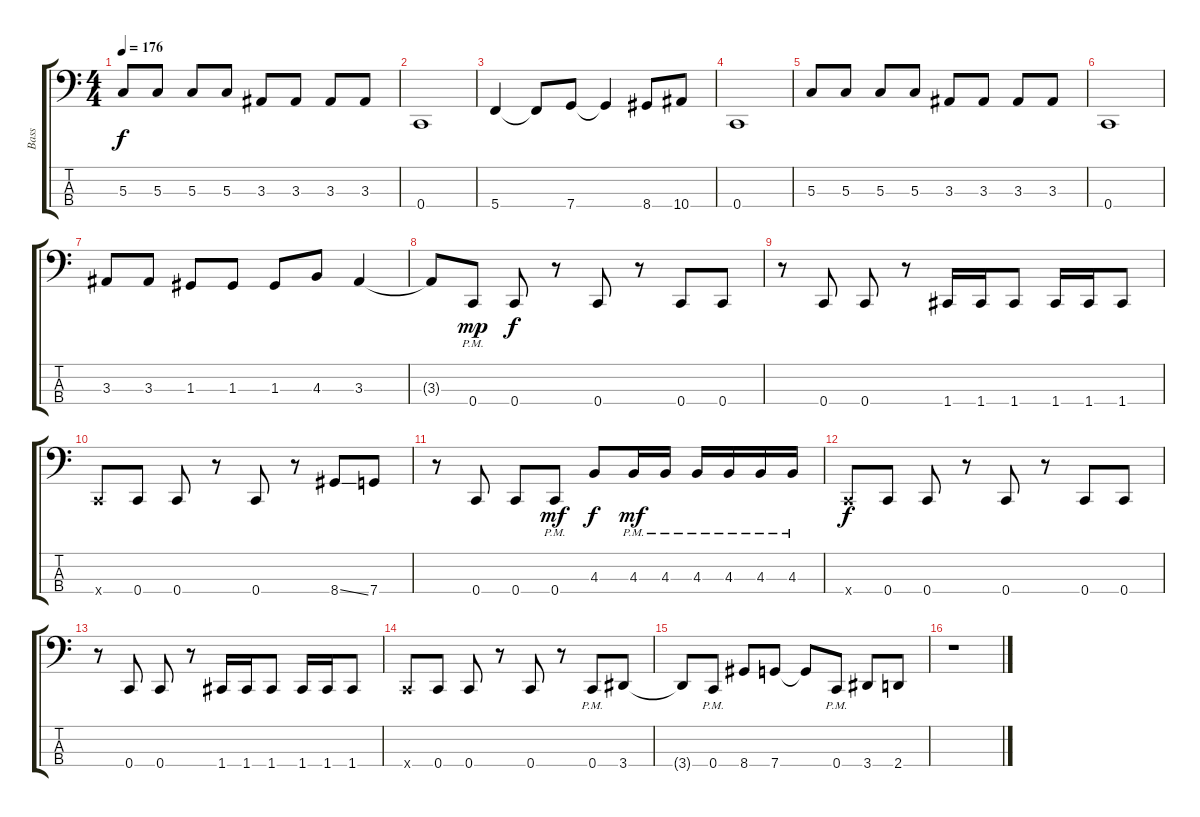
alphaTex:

\track ("Bass" "Bass") {instrument slapbass1}
\staff {score tabs}
\tuning (F2 C2 G1 C1) {hide}
\ts (4 4)
\tempo 176
\clef f4
\ks c
5.3.8{dy f} 5.3.8 5.3.8 5.3.8 3.3.8 3.3.8 3.3.8 3.3.8 |
0.4.1 |
5.4.4 5.4{t}.8 7.4.8 7.4{t}.4 8.4.8 10.4.8 |
0.4.1 |
5.3.8 5.3.8 5.3.8 5.3.8 3.3.8 3.3.8 3.3.8 3.3.8 |
0.4.1 |
3.3.8 3.3.8 1.3.8 1.3.8 1.3.8 4.3.8 3.3.4 |
3.3{t}.8 0.4{pm}.8{dy mp} 0.4.8{dy f} r.8 0.4.8 r.8 0.4.8 0.4.8 |
r.8 0.4.8 0.4.8 r.8 1.4.16 1.4.16 1.4.8 1.4.16 1.4.16 1.4.8 |
0.4{x}.8 0.4.8 0.4.8 r.8 0.4.8 r.8 8.4{ss}.8 7.4.8 |
r.8 0.4.8 0.4.8 0.4{pm}.8{dy mf} 4.3.8{dy f} 4.3{pm}.16{dy mf} 4.3{pm}.16 4.3{pm}.16 4.3{pm}.16 4.3{pm}.16 4.3{pm}.16 |
0.4{x}.8{dy f} 0.4.8 0.4.8 r.8 0.4.8 r.8 0.4.8 0.4.8 |
r.8 0.4.8 0.4.8 r.8 1.4.16 1.4.16 1.4.8 1.4.16 1.4.16 1.4.8 |
0.4{x}.8 0.4.8 0.4.8 r.8 0.4.8 r.8 0.4{pm}.8 3.4.8 |
3.4{t}.8 0.4{pm}.8 8.4.8 7.4.8 7.4{t}.8 0.4{pm}.8 3.4.8 2.4.8 |
r.1
